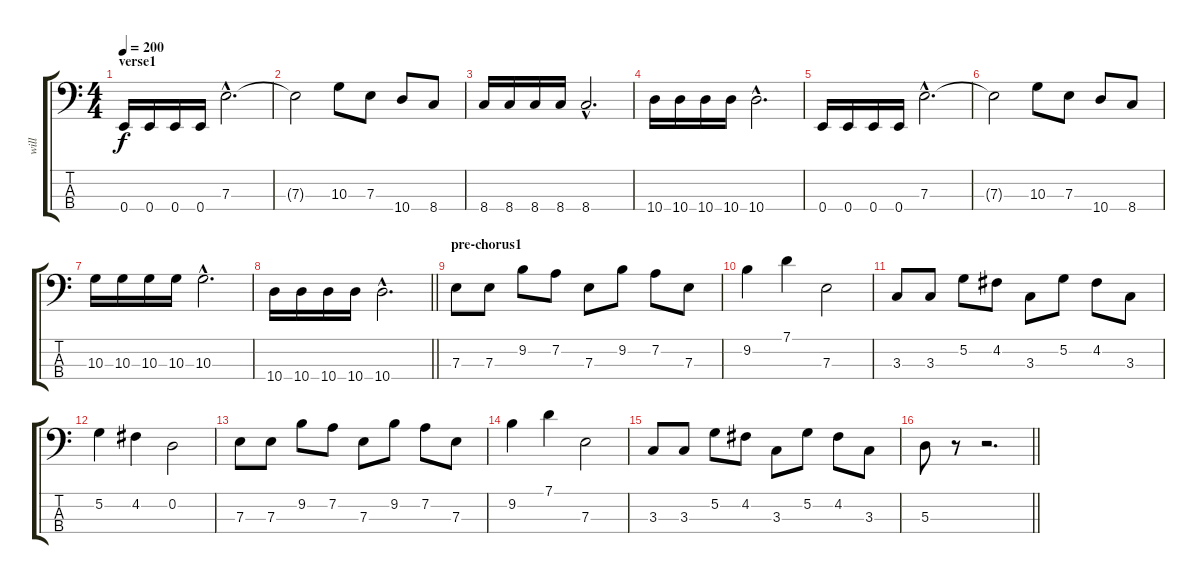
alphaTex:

\track ("will" "will") {instrument electricbassfinger}
\staff {score tabs}
\tuning (G2 D2 A1 E1) {hide}
\ts (4 4)
\section ("" "verse1")
\tempo 200
\clef f4
\ks c
0.4.16{dy f} 0.4.16 0.4.16 0.4.16 7.3{hac}.2{d} |
7.3{t}.2 10.3.8 7.3.8 10.4.8 8.4.8 |
8.4.16 8.4.16 8.4.16 8.4.16 8.4{hac}.2{d} |
10.4.16 10.4.16 10.4.16 10.4.16 10.4{hac}.2{d} |
0.4.16 0.4.16 0.4.16 0.4.16 7.3{hac}.2{d} |
7.3{t}.2 10.3.8 7.3.8 10.4.8 8.4.8 |
10.3.16 10.3.16 10.3.16 10.3.16 10.3{hac}.2{d} |
\barLineRight lightlight
10.4.16 10.4.16 10.4.16 10.4.16 10.4{hac}.2{d} |
\section ("" "pre-chorus1")
7.3.8 7.3.8 9.2.8 7.2.8 7.3.8 9.2.8 7.2.8 7.3.8 |
9.2.4 7.1.4 7.3.2 |
3.3.8 3.3.8 5.2.8 4.2.8 3.3.8 5.2.8 4.2.8 3.3.8 |
5.2.4 4.2.4 0.2.2 |
7.3.8 7.3.8 9.2.8 7.2.8 7.3.8 9.2.8 7.2.8 7.3.8 |
9.2.4 7.1.4 7.3.2 |
3.3.8 3.3.8 5.2.8 4.2.8 3.3.8 5.2.8 4.2.8 3.3.8 |
\barLineRight lightlight
5.3.8 r.8 r.2{d}
